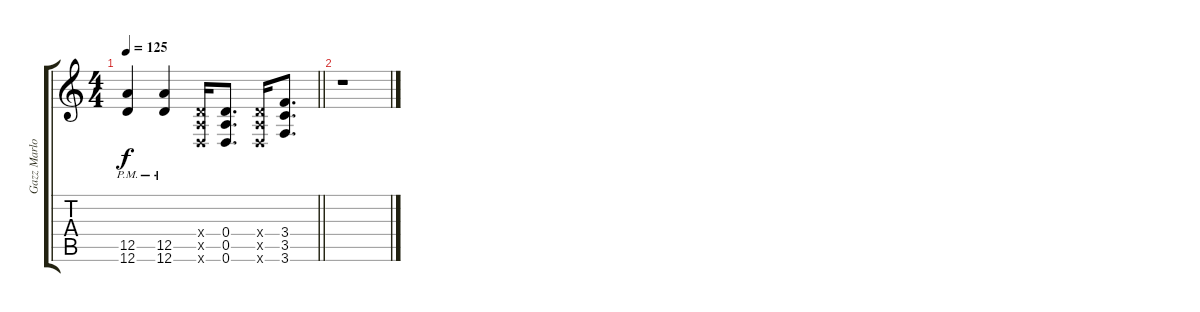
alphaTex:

\track ("Gazz Marlow (Lead)" "Gazz Marlo") {instrument distortionguitar}
\staff {score tabs}
\tuning (E4 B3 A3 D3 A2 D2) {hide}
\ts (4 4)
\tempo 125
\clef g2
\barLineRight lightlight
\ks c
(12.5{pm} 12.6{pm}).4{dy f} (12.5{pm} 12.6{pm}).4 (0.4{x} 0.5{x} 0.6{x}).16 (0.4 0.5 0.6).8{d} (0.4{x} 0.5{x} 0.6{x}).16 (3.4 3.5 3.6).8{d} |
r.1
